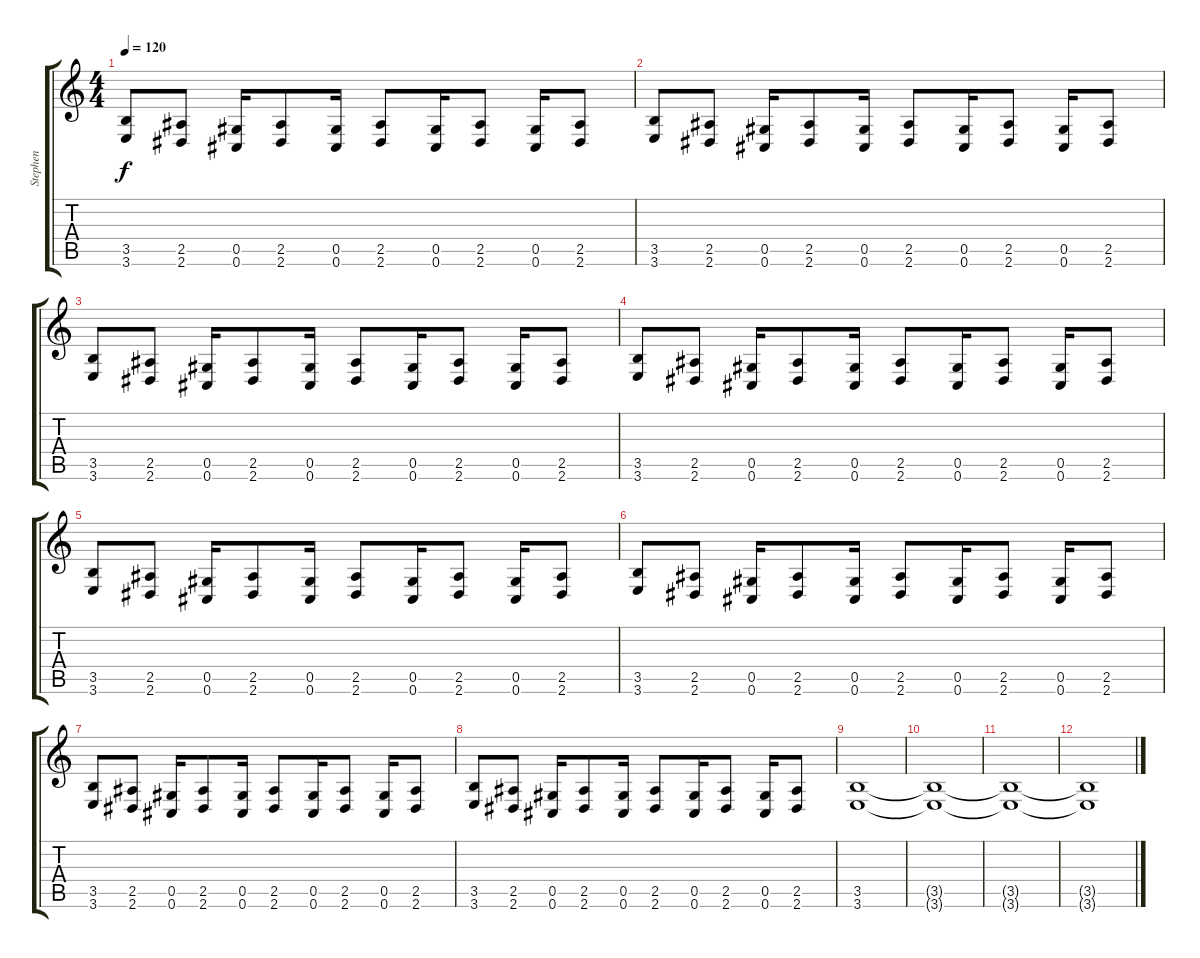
\track ("Stephen" "Stephen") {instrument distortionguitar}
\staff {score tabs}
\tuning (Eb4 Bb3 Gb3 Db3 Ab2 Db2) {hide}
\ts (4 4)
\tempo 120
\clef g2
\ks c
(3.5 3.6).8{dy f} (2.5 2.6).8 (0.5 0.6).16 (2.5 2.6).8 (0.5 0.6).16 (2.5 2.6).8 (0.5 0.6).16 (2.5 2.6).8 (0.5 0.6).16 (2.5 2.6).8 |
(3.5 3.6).8 (2.5 2.6).8 (0.5 0.6).16 (2.5 2.6).8 (0.5 0.6).16 (2.5 2.6).8 (0.5 0.6).16 (2.5 2.6).8 (0.5 0.6).16 (2.5 2.6).8 |
(3.5 3.6).8 (2.5 2.6).8 (0.5 0.6).16 (2.5 2.6).8 (0.5 0.6).16 (2.5 2.6).8 (0.5 0.6).16 (2.5 2.6).8 (0.5 0.6).16 (2.5 2.6).8 |
(3.5 3.6).8 (2.5 2.6).8 (0.5 0.6).16 (2.5 2.6).8 (0.5 0.6).16 (2.5 2.6).8 (0.5 0.6).16 (2.5 2.6).8 (0.5 0.6).16 (2.5 2.6).8 |
(3.5 3.6).8 (2.5 2.6).8 (0.5 0.6).16 (2.5 2.6).8 (0.5 0.6).16 (2.5 2.6).8 (0.5 0.6).16 (2.5 2.6).8 (0.5 0.6).16 (2.5 2.6).8 |
(3.5 3.6).8 (2.5 2.6).8 (0.5 0.6).16 (2.5 2.6).8 (0.5 0.6).16 (2.5 2.6).8 (0.5 0.6).16 (2.5 2.6).8 (0.5 0.6).16 (2.5 2.6).8 |
(3.5 3.6).8 (2.5 2.6).8 (0.5 0.6).16 (2.5 2.6).8 (0.5 0.6).16 (2.5 2.6).8 (0.5 0.6).16 (2.5 2.6).8 (0.5 0.6).16 (2.5 2.6).8 |
(3.5 3.6).8 (2.5 2.6).8 (0.5 0.6).16 (2.5 2.6).8 (0.5 0.6).16 (2.5 2.6).8 (0.5 0.6).16 (2.5 2.6).8 (0.5 0.6).16 (2.5 2.6).8 |
(3.5 3.6).1 |
(3.5{t} 3.6{t}).1 |
(3.5{t} 3.6{t}).1 |
(3.5{t} 3.6{t}).1
